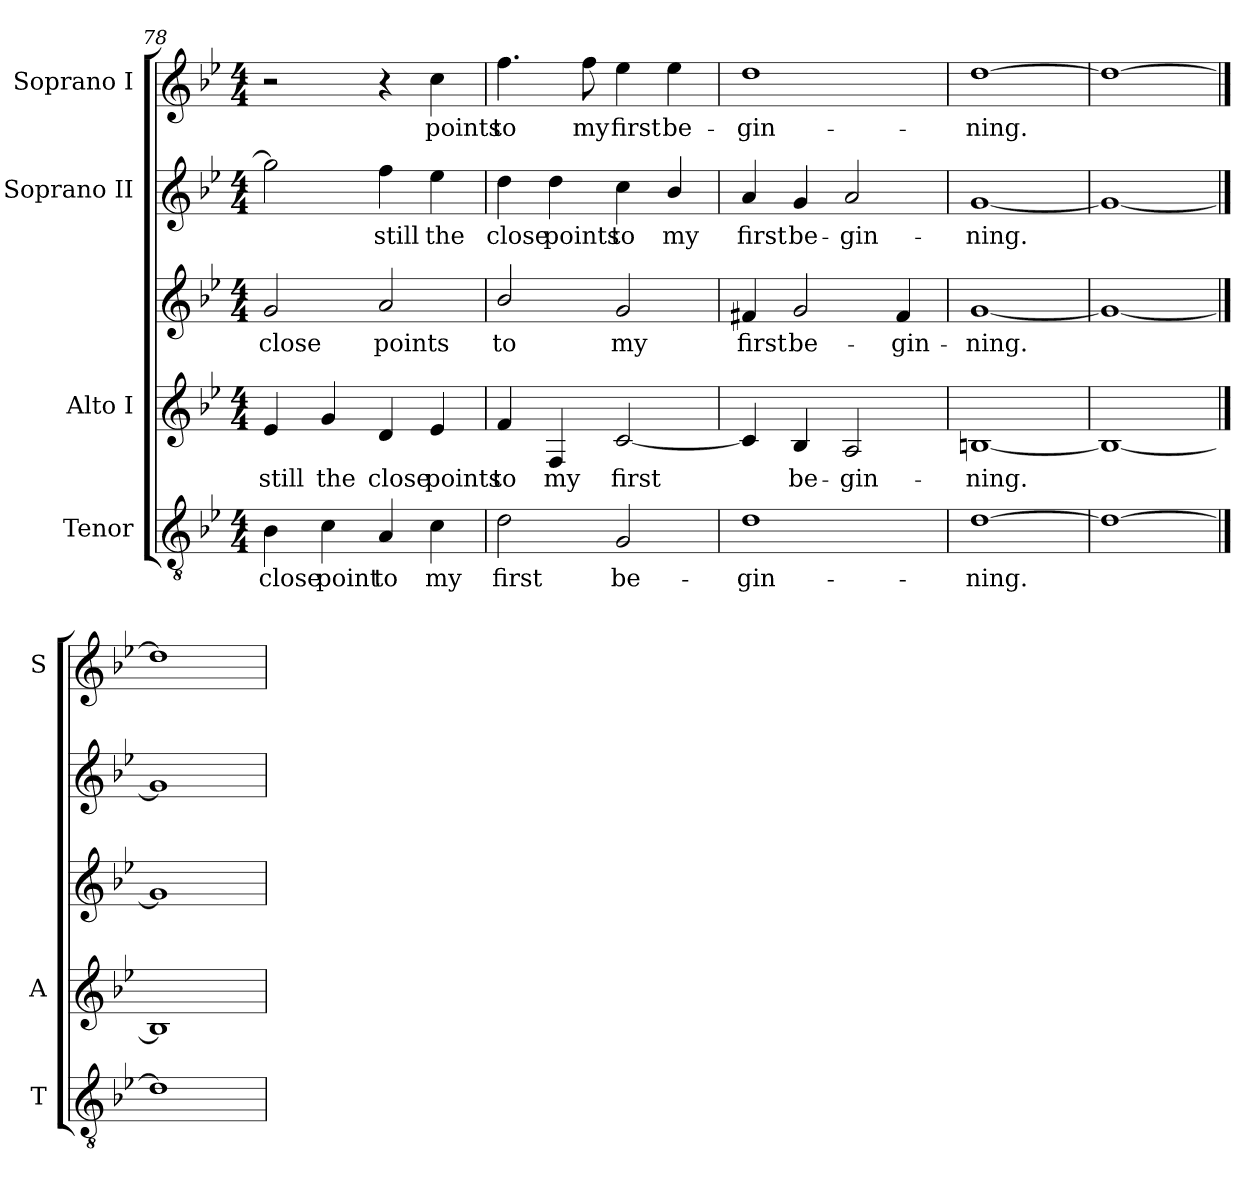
**kern	**text	**kern	**text	**kern	**text	**kern	**text	**kern	**text
*part4	*part4	*part3	*part3	*part3	*part3	*part2	*part2	*part1	*part1
*staff5	*staff5	*staff4	*staff4	*staff3	*staff3	*staff2	*staff2	*staff1	*staff1
*I"Tenor	*	*I"Alto I	*	*	*	*I"Soprano II	*	*I"Soprano I	*
*I'T	*	*I'A	*	*	*	*	*	*I'S	*
*clefGv2	*	*clefG2	*	*clefG2	*	*clefG2	*	*clefG2	*
*k[b-e-]	*	*k[b-e-]	*	*k[b-e-]	*	*k[b-e-]	*	*k[b-e-]	*
*B-:	*	*B-:	*	*B-:	*	*B-:	*	*B-:	*
*M4/4	*	*M4/4	*	*M4/4	*	*M4/4	*	*M4/4	*
=78	=78	=78	=78	=78	=78	=78	=78	=78	=78
!	!LO:LY:b	!	!LO:LY:b	!	!LO:LY:b	!	!	!	!
4B-	close	4e-	still	2g	close	2gg]	.	2r	.
!	!LO:LY:b	!	!LO:LY:b	!	!	!	!	!	!
4c\	point	4g	the	.	.	.	.	.	.
!	!LO:LY:b	!	!LO:LY:b	!	!LO:LY:b	!	!LO:LY:b	!	!
4A	to	4d	close	2a	points	4ff	still	4r	.
!	!LO:LY:b	!	!LO:LY:b	!	!	!	!LO:LY:b	!	!LO:LY:b
4c	my	4e-	points	.	.	4ee-	the	4cc	points
=79	=79	=79	=79	=79	=79	=79	=79	=79	=79
!	!LO:LY:b	!	!LO:LY:b	!	!LO:LY:b	!	!LO:LY:b	!	!LO:LY:b
2d	first	4f	to	2b-/	to	4dd	close	4.ff	to
!	!	!	!LO:LY:b	!	!	!	!LO:LY:b	!	!
.	.	4F	my	.	.	4dd	points	.	.
!	!	!	!	!	!	!	!	!	!LO:LY:b
.	.	.	.	.	.	.	.	8ff	my
!	!LO:LY:b	!	!LO:LY:b	!	!LO:LY:b	!	!LO:LY:b	!	!LO:LY:b
2G	be-	[2c	first	2g	my	4cc	to	4ee-	first
!	!	!	!	!	!	!	!LO:LY:b	!	!LO:LY:b
.	.	.	.	.	.	4b-/	my	4ee-	be-
=80	=80	=80	=80	=80	=80	=80	=80	=80	=80
!	!LO:LY:b	!	!	!	!LO:LY:b	!	!LO:LY:b	!	!LO:LY:b
1d	-gin-	4c]	.	4f#X	first	4a	first	1dd	-gin-
!	!	!	!LO:LY:b	!	!LO:LY:b	!	!LO:LY:b	!	!
.	.	4B-	-be-	2g	be-	4g	be-	.	.
!	!	!	!LO:LY:b	!	!	!	!LO:LY:b	!	!
.	.	2A	-gin-	.	.	2a	-gin-	.	.
!	!	!	!	!	!LO:LY:b	!	!	!	!
.	.	.	.	4f#	-gin-	.	.	.	.
=81	=81	=81	=81	=81	=81	=81	=81	=81	=81
!	!LO:LY:b	!	!LO:LY:b	!	!LO:LY:b	!	!LO:LY:b	!	!LO:LY:b
[1d	-ning.	[1Bn	ning.	[1g	-ning.	[1g	-ning.	[1dd	-ning.
=82	=82	=82	=82	=82	=82	=82	=82	=82	=82
1d_	.	1B_	.	1g_	.	1g_	.	1dd_	.
==83	==83	==83	==83	==83	==83	==83	==83	==83	==83
1d]	.	1B]	.	1g]	.	1g]	.	1dd]	.
=	=	=	=	=	=	=	=	=	=
*-	*-	*-	*-	*-	*-	*-	*-	*-	*-
